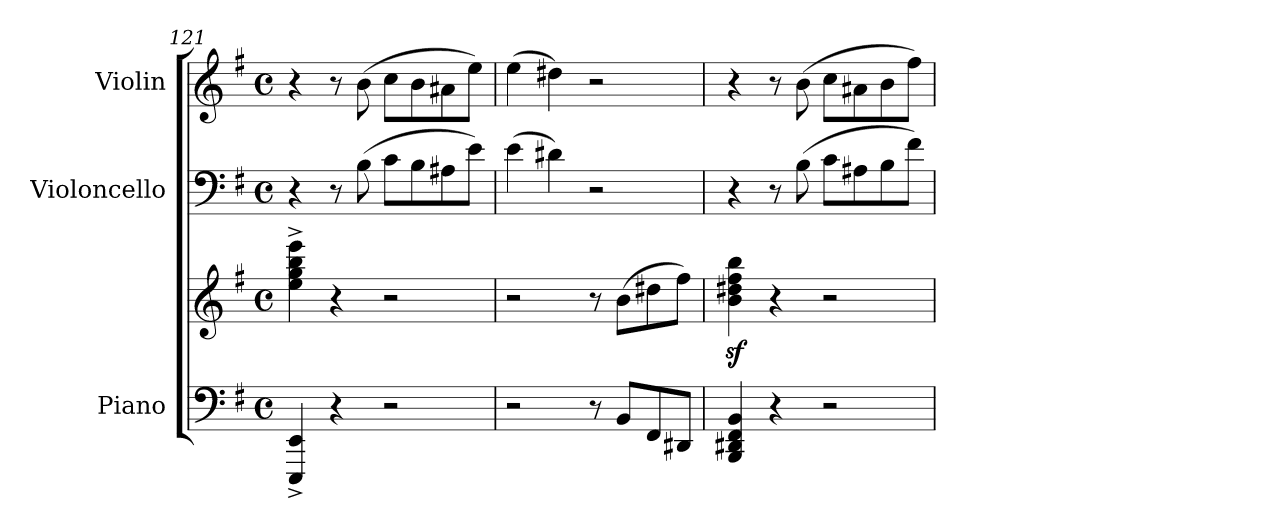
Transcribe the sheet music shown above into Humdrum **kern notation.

**kern	**kern	**kern	**kern
*part3	*part3	*part2	*part1
*staff4	*staff3	*staff2	*staff1
*I"Piano	*	*I"Violoncello	*I"Violin
*I'Pno.	*	*I'Vc.	*I'Vln.
!!LO:LB:g=z
*clefF4	*clefG2	*clefF4	*clefG2
*k[f#]	*k[f#]	*k[f#]	*k[f#]
*M4/4	*M4/4	*M4/4	*M4/4
*met(c)	*met(c)	*met(c)	*met(c)
=121	=121	=121	=121
4EEE/^ 4EE/^	4ee\^ 4gg\^ 4bb\^ 4eee\^	4r	4r
4r	4r	8r	8r
.	.	(8B\	(8b\
2r	2r	8c\L	8cc\L
.	.	8B\	8b\
.	.	8A#X\	8a#X\
.	.	8e\J)	8ee\J)
=122	=122	=122	=122
2r	2r	(4e\	(4ee\
.	.	4d#X\)	4dd#X\)
8r	8r	2r	2r
8BB/L	(8b\L	.	.
8FF#/	8dd#X\	.	.
8DD#X/J	8ff#\J)	.	.
=123	=123	=123	=123
4BBB/ 4DD#X/ 4FF#/ 4BB/	4b\z< 4dd#X\z< 4ff#\z< 4bb\z<	4r	4r
4r	4r	8r	8r
.	.	(8B\	(8b\
2r	2r	8c\L	8cc\L
.	.	8A#X\	8a#X\
.	.	8B\	8b\
.	.	8f#\J)	8ff#\J)
=	=	=	=
*-	*-	*-	*-
